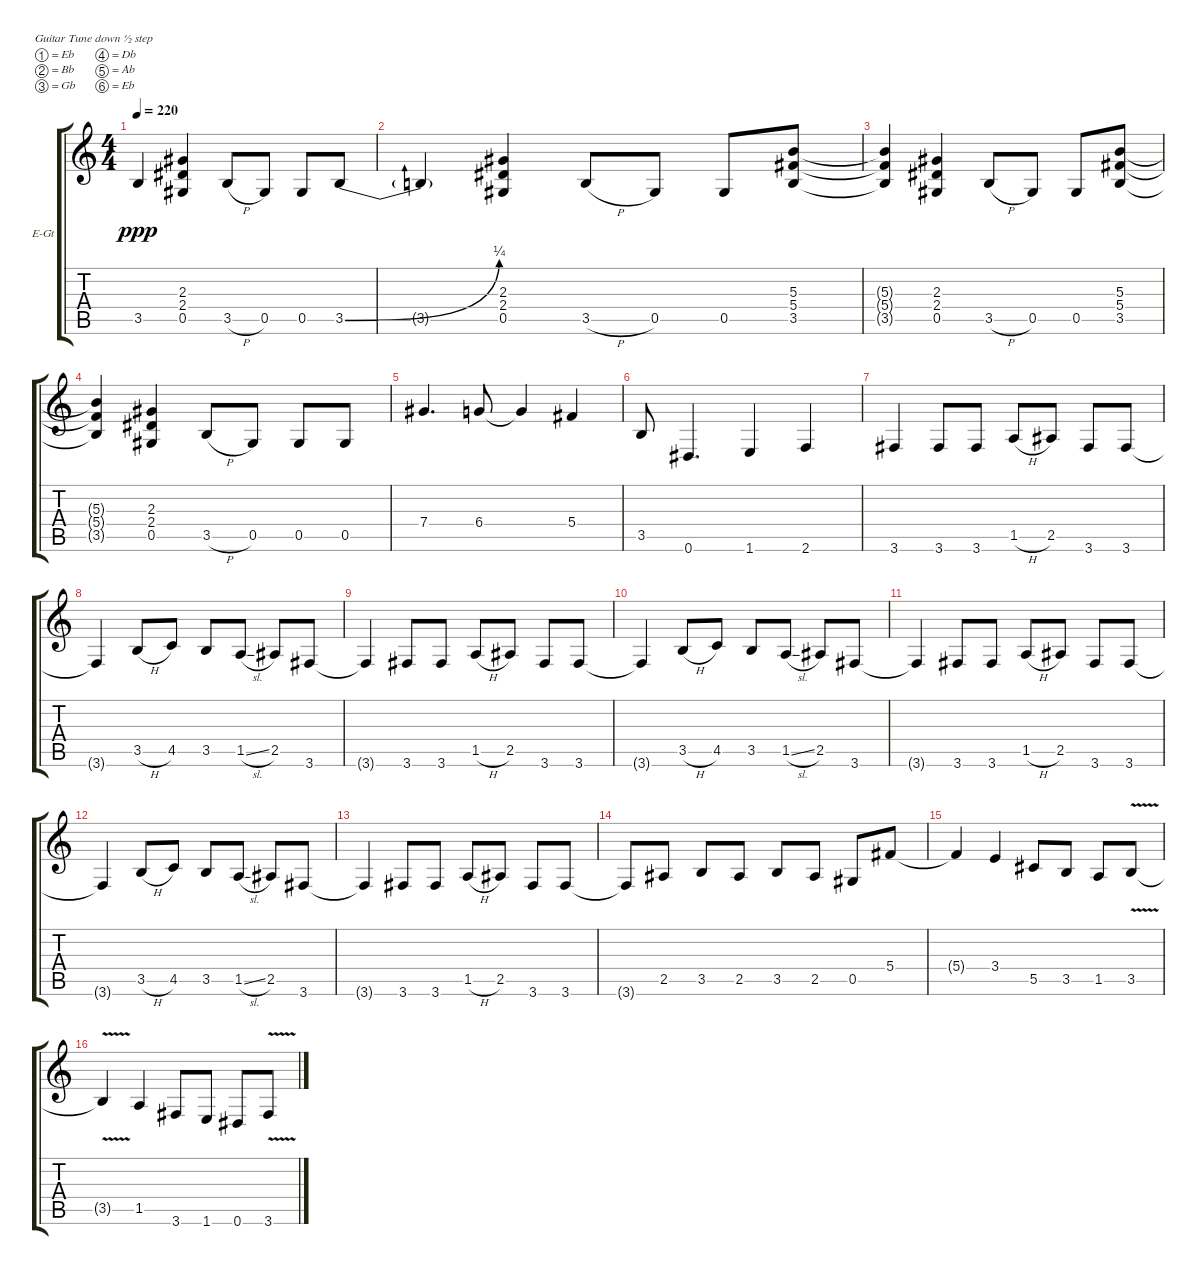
\bracketExtendMode groupsimilarinstruments
\firstSystemTrackNameOrientation horizontal
\otherSystemsTrackNameOrientation horizontal
\track ("Guitar 1" "E-Gt") {instrument acousticgrandpiano}
\staff {score tabs}
\tuning (Eb4 Bb3 Gb3 Db3 Ab2 Eb2)
\displaytranspose 12
\ts (4 4)
\tempo 220
\clef g2
\ks c
3.5{t}.4{dy ppp} (2.3 2.4 0.5).4 3.5{h}.8 0.5.8 0.5.8 3.5{be (bend 0 0 60 1)}.8 |
3.5{t}.4 (2.3 2.4 0.5).4 3.5{h}.8 0.5.8 0.5.8 (5.3 5.4 3.5).8 |
(5.3{t} 5.4{t} 3.5{t}).4 (2.3 2.4 0.5).4 3.5{h}.8 0.5.8 0.5.8 (5.3 5.4 3.5).8 |
(5.3{t} 5.4{t} 3.5{t}).4 (2.3 2.4 0.5).4 3.5{h}.8 0.5.8 0.5.8 0.5.8 |
7.4.4{d} 6.4.8 6.4{t}.4 5.4.4 |
3.5.8 0.6.4{d} 1.6.4 2.6.4 |
3.6.4 3.6.8 3.6.8 1.5{h}.8 2.5.8 3.6.8 3.6.8 |
3.6{t}.4 3.5{h}.8 4.5.8 3.5.8 1.5{sl}.8 2.5.8 3.6.8 |
3.6{t}.4 3.6.8 3.6.8 1.5{h}.8 2.5.8 3.6.8 3.6.8 |
3.6{t}.4 3.5{h}.8 4.5.8 3.5.8 1.5{sl}.8 2.5.8 3.6.8 |
3.6{t}.4 3.6.8 3.6.8 1.5{h}.8 2.5.8 3.6.8 3.6.8 |
3.6{t}.4 3.5{h}.8 4.5.8 3.5.8 1.5{sl}.8 2.5.8 3.6.8 |
3.6{t}.4 3.6.8 3.6.8 1.5{h}.8 2.5.8 3.6.8 3.6.8 |
3.6{t}.8 2.5.8 3.5.8 2.5.8 3.5.8 2.5.8 0.5.8 5.4.8 |
5.4{t}.4 3.4.4 5.5.8 3.5.8 1.5.8 3.5{v}.8 |
3.5{t}.4 1.5.4 3.6.8 1.6.8 0.6.8 3.6{v}.8
